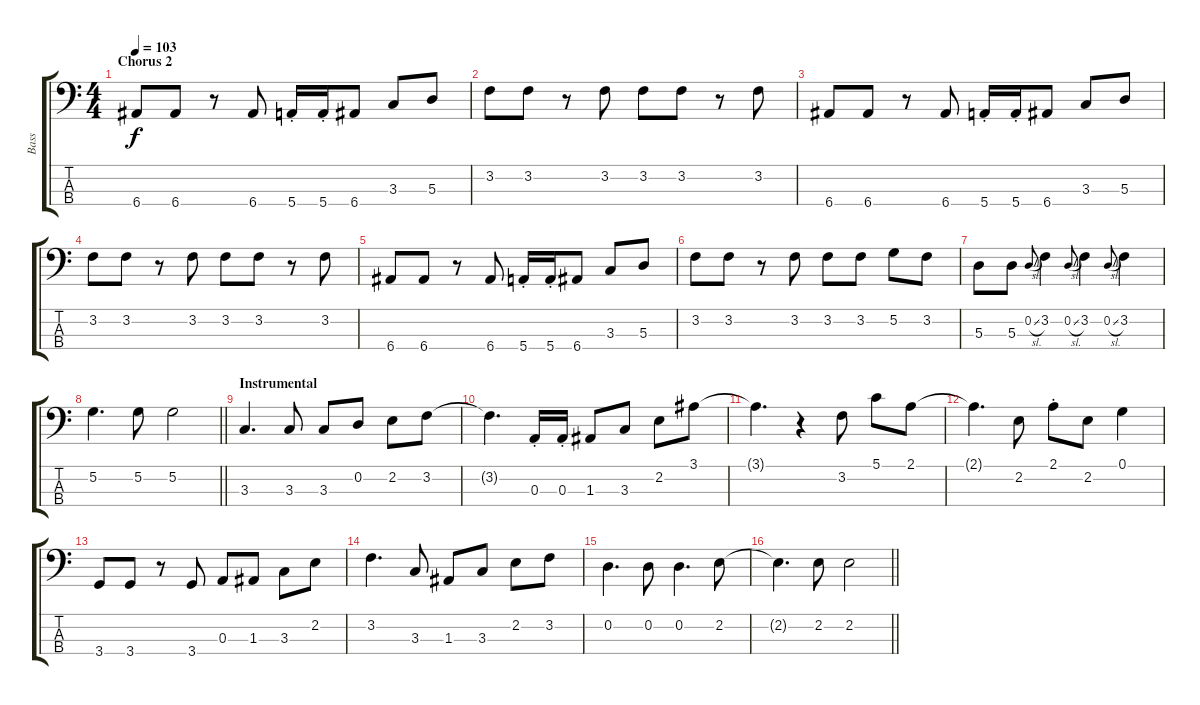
\track ("Bass" "Bass") {instrument electricbassfinger}
\staff {score tabs}
\tuning (G2 D2 A1 E1) {hide}
\ts (4 4)
\section ("" "Chorus 2")
\tempo 103
\clef f4
\ks c
6.4.8{dy f} 6.4.8 r.8 6.4.8 5.4{st}.16 5.4{st}.16 6.4.8 3.3.8 5.3.8 |
3.2.8 3.2.8 r.8 3.2.8 3.2.8 3.2.8 r.8 3.2.8 |
6.4.8 6.4.8 r.8 6.4.8 5.4{st}.16 5.4{st}.16 6.4.8 3.3.8 5.3.8 |
3.2.8 3.2.8 r.8 3.2.8 3.2.8 3.2.8 r.8 3.2.8 |
6.4.8 6.4.8 r.8 6.4.8 5.4{st}.16 5.4{st}.16 6.4.8 3.3.8 5.3.8 |
3.2.8 3.2.8 r.8 3.2.8 3.2.8 3.2.8 5.2.8 3.2.8 |
5.3.8 5.3.8 0.2{sl}.8{gr onbeat} 3.2.4 0.2{sl}.8{gr onbeat} 3.2.4 0.2{sl}.8{gr onbeat} 3.2.4 |
\barLineRight lightlight
5.2.4{d} 5.2.8 5.2.2 |
\section ("" "Instrumental")
3.3.4{d} 3.3.8 3.3.8 0.2.8 2.2.8 3.2.8 |
3.2{t}.4{d} 0.3{st}.16 0.3{st}.16 1.3.8 3.3.8 2.2.8 3.1.8 |
3.1{t}.4{d} r.4 3.2.8 5.1.8 2.1.8 |
2.1{t}.4{d} 2.2.8 2.1{st}.8 2.2.8 0.1.4 |
3.4.8 3.4.8 r.8 3.4.8 0.3.8 1.3.8 3.3.8 2.2.8 |
3.2.4{d} 3.3.8 1.3.8 3.3.8 2.2.8 3.2.8 |
0.2.4{d} 0.2.8 0.2.4{d} 2.2.8 |
\barLineRight lightlight
2.2{t}.4{d} 2.2.8 2.2.2
